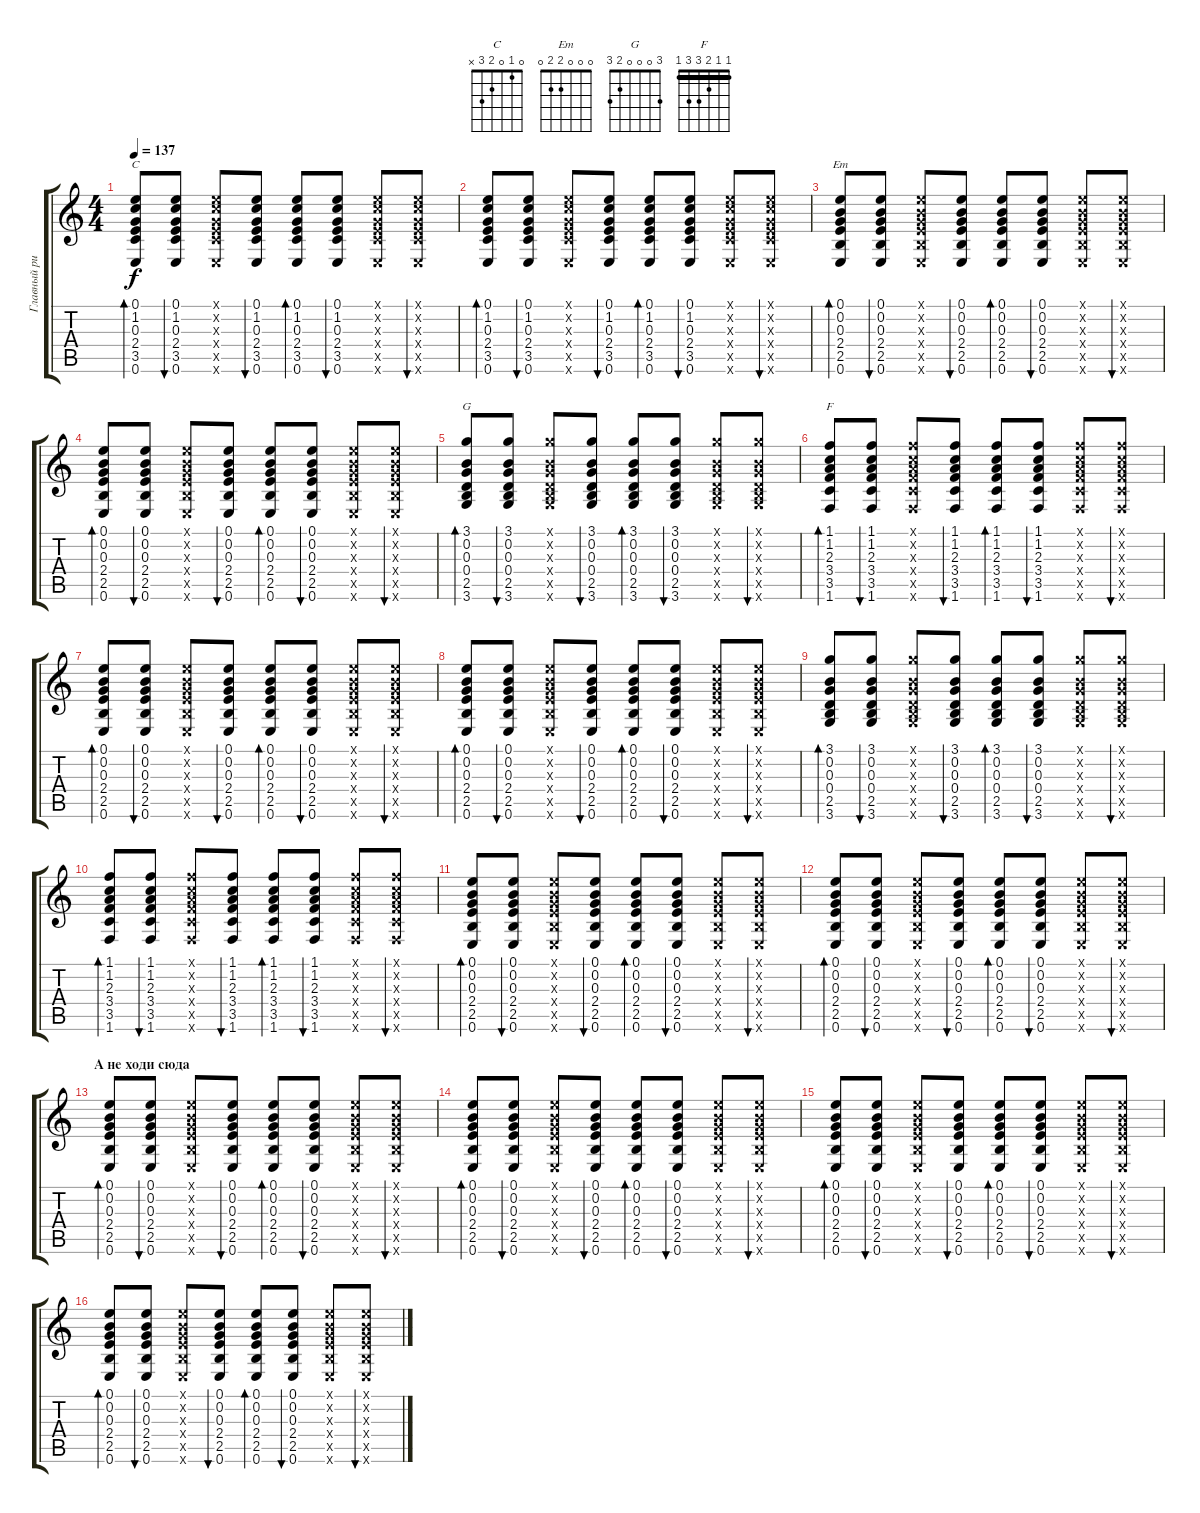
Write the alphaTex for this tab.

\track ("Главный ритм" "Главный ри") {instrument acousticguitarsteel}
\staff {score tabs}
\tuning (E4 B3 G3 D3 A2 E2) {hide}
\chord ("C" 0 1 0 2 3 x)
\chord ("Em" 0 0 0 2 2 0)
\chord ("G" 3 0 0 0 2 3)
\chord ("F" 1 1 2 3 3 1) {barre 1}
\ts (4 4)
\tempo 137
\clef g2
\ks c
(0.1 1.2 0.3 2.4 3.5 0.6).8{bd 60 ch "C" dy f} (0.1 1.2 0.3 2.4 3.5 0.6).8{bu 60} (0.1{x} 1.2{x} 0.3{x} 2.4{x} 3.5{x} 0.6{x}).8 (0.1 1.2 0.3 2.4 3.5 0.6).8{bu 60} (0.1 1.2 0.3 2.4 3.5 0.6).8{bd 60} (0.1 1.2 0.3 2.4 3.5 0.6).8{bu 60} (0.1{x} 1.2{x} 0.3{x} 2.4{x} 3.5{x} 0.6{x}).8 (0.1{x} 1.2{x} 0.3{x} 2.4{x} 3.5{x} 0.6{x}).8{bu 60} |
(0.1 1.2 0.3 2.4 3.5 0.6).8{bd 60} (0.1 1.2 0.3 2.4 3.5 0.6).8{bu 60} (0.1{x} 1.2{x} 0.3{x} 2.4{x} 3.5{x} 0.6{x}).8 (0.1 1.2 0.3 2.4 3.5 0.6).8{bu 60} (0.1 1.2 0.3 2.4 3.5 0.6).8{bd 60} (0.1 1.2 0.3 2.4 3.5 0.6).8{bu 60} (0.1{x} 1.2{x} 0.3{x} 2.4{x} 3.5{x} 0.6{x}).8 (0.1{x} 1.2{x} 0.3{x} 2.4{x} 3.5{x} 0.6{x}).8{bu 60} |
(0.1 0.2 0.3 2.4 2.5 0.6).8{bd 60 ch "Em"} (0.1 0.2 0.3 2.4 2.5 0.6).8{bu 60} (0.1{x} 0.2{x} 0.3{x} 2.4{x} 2.5{x} 0.6{x}).8 (0.1 0.2 0.3 2.4 2.5 0.6).8{bu 60} (0.1 0.2 0.3 2.4 2.5 0.6).8{bd 60} (0.1 0.2 0.3 2.4 2.5 0.6).8{bu 60} (0.1{x} 0.2{x} 0.3{x} 2.4{x} 2.5{x} 0.6{x}).8 (0.1{x} 0.2{x} 0.3{x} 2.4{x} 2.5{x} 0.6{x}).8{bu 60} |
(0.1 0.2 0.3 2.4 2.5 0.6).8{bd 60} (0.1 0.2 0.3 2.4 2.5 0.6).8{bu 60} (0.1{x} 0.2{x} 0.3{x} 2.4{x} 2.5{x} 0.6{x}).8 (0.1 0.2 0.3 2.4 2.5 0.6).8{bu 60} (0.1 0.2 0.3 2.4 2.5 0.6).8{bd 60} (0.1 0.2 0.3 2.4 2.5 0.6).8{bu 60} (0.1{x} 0.2{x} 0.3{x} 2.4{x} 2.5{x} 0.6{x}).8 (0.1{x} 0.2{x} 0.3{x} 2.4{x} 2.5{x} 0.6{x}).8{bu 60} |
(3.1 0.2 0.3 0.4 2.5 3.6).8{bd 60 ch "G"} (3.1 0.2 0.3 0.4 2.5 3.6).8{bu 60} (3.1{x} 0.2{x} 0.3{x} 0.4{x} 2.5{x} 3.6{x}).8 (3.1 0.2 0.3 0.4 2.5 3.6).8{bu 60} (3.1 0.2 0.3 0.4 2.5 3.6).8{bd 60} (3.1 0.2 0.3 0.4 2.5 3.6).8{bu 60} (3.1{x} 0.2{x} 0.3{x} 0.4{x} 2.5{x} 3.6{x}).8 (3.1{x} 0.2{x} 0.3{x} 0.4{x} 2.5{x} 3.6{x}).8{bu 60} |
(1.1 1.2 2.3 3.4 3.5 1.6).8{bd 60 ch "F"} (1.1 1.2 2.3 3.4 3.5 1.6).8{bu 60} (1.1{x} 1.2{x} 2.3{x} 3.4{x} 3.5{x} 1.6{x}).8 (1.1 1.2 2.3 3.4 3.5 1.6).8{bu 60} (1.1 1.2 2.3 3.4 3.5 1.6).8{bd 60} (1.1 1.2 2.3 3.4 3.5 1.6).8{bu 60} (1.1{x} 1.2{x} 2.3{x} 3.4{x} 3.5{x} 1.6{x}).8 (1.1{x} 1.2{x} 2.3{x} 3.4{x} 3.5{x} 1.6{x}).8{bu 60} |
(0.1 0.2 0.3 2.4 2.5 0.6).8{bd 60} (0.1 0.2 0.3 2.4 2.5 0.6).8{bu 60} (0.1{x} 0.2{x} 0.3{x} 2.4{x} 2.5{x} 0.6{x}).8 (0.1 0.2 0.3 2.4 2.5 0.6).8{bu 60} (0.1 0.2 0.3 2.4 2.5 0.6).8{bd 60} (0.1 0.2 0.3 2.4 2.5 0.6).8{bu 60} (0.1{x} 0.2{x} 0.3{x} 2.4{x} 2.5{x} 0.6{x}).8 (0.1{x} 0.2{x} 0.3{x} 2.4{x} 2.5{x} 0.6{x}).8{bu 60} |
(0.1 0.2 0.3 2.4 2.5 0.6).8{bd 60} (0.1 0.2 0.3 2.4 2.5 0.6).8{bu 60} (0.1{x} 0.2{x} 0.3{x} 2.4{x} 2.5{x} 0.6{x}).8 (0.1 0.2 0.3 2.4 2.5 0.6).8{bu 60} (0.1 0.2 0.3 2.4 2.5 0.6).8{bd 60} (0.1 0.2 0.3 2.4 2.5 0.6).8{bu 60} (0.1{x} 0.2{x} 0.3{x} 2.4{x} 2.5{x} 0.6{x}).8 (0.1{x} 0.2{x} 0.3{x} 2.4{x} 2.5{x} 0.6{x}).8{bu 60} |
(3.1 0.2 0.3 0.4 2.5 3.6).8{bd 60} (3.1 0.2 0.3 0.4 2.5 3.6).8{bu 60} (3.1{x} 0.2{x} 0.3{x} 0.4{x} 2.5{x} 3.6{x}).8 (3.1 0.2 0.3 0.4 2.5 3.6).8{bu 60} (3.1 0.2 0.3 0.4 2.5 3.6).8{bd 60} (3.1 0.2 0.3 0.4 2.5 3.6).8{bu 60} (3.1{x} 0.2{x} 0.3{x} 0.4{x} 2.5{x} 3.6{x}).8 (3.1{x} 0.2{x} 0.3{x} 0.4{x} 2.5{x} 3.6{x}).8{bu 60} |
(1.1 1.2 2.3 3.4 3.5 1.6).8{bd 60} (1.1 1.2 2.3 3.4 3.5 1.6).8{bu 60} (1.1{x} 1.2{x} 2.3{x} 3.4{x} 3.5{x} 1.6{x}).8 (1.1 1.2 2.3 3.4 3.5 1.6).8{bu 60} (1.1 1.2 2.3 3.4 3.5 1.6).8{bd 60} (1.1 1.2 2.3 3.4 3.5 1.6).8{bu 60} (1.1{x} 1.2{x} 2.3{x} 3.4{x} 3.5{x} 1.6{x}).8 (1.1{x} 1.2{x} 2.3{x} 3.4{x} 3.5{x} 1.6{x}).8{bu 60} |
(0.1 0.2 0.3 2.4 2.5 0.6).8{bd 60} (0.1 0.2 0.3 2.4 2.5 0.6).8{bu 60} (0.1{x} 0.2{x} 0.3{x} 2.4{x} 2.5{x} 0.6{x}).8 (0.1 0.2 0.3 2.4 2.5 0.6).8{bu 60} (0.1 0.2 0.3 2.4 2.5 0.6).8{bd 60} (0.1 0.2 0.3 2.4 2.5 0.6).8{bu 60} (0.1{x} 0.2{x} 0.3{x} 2.4{x} 2.5{x} 0.6{x}).8 (0.1{x} 0.2{x} 0.3{x} 2.4{x} 2.5{x} 0.6{x}).8{bu 60} |
(0.1 0.2 0.3 2.4 2.5 0.6).8{bd 60} (0.1 0.2 0.3 2.4 2.5 0.6).8{bu 60} (0.1{x} 0.2{x} 0.3{x} 2.4{x} 2.5{x} 0.6{x}).8 (0.1 0.2 0.3 2.4 2.5 0.6).8{bu 60} (0.1 0.2 0.3 2.4 2.5 0.6).8{bd 60} (0.1 0.2 0.3 2.4 2.5 0.6).8{bu 60} (0.1{x} 0.2{x} 0.3{x} 2.4{x} 2.5{x} 0.6{x}).8 (0.1{x} 0.2{x} 0.3{x} 2.4{x} 2.5{x} 0.6{x}).8{bu 60} |
\section ("" "А не ходи сюда")
(0.1 0.2 0.3 2.4 2.5 0.6).8{bd 60} (0.1 0.2 0.3 2.4 2.5 0.6).8{bu 60} (0.1{x} 0.2{x} 0.3{x} 2.4{x} 2.5{x} 0.6{x}).8 (0.1 0.2 0.3 2.4 2.5 0.6).8{bu 60} (0.1 0.2 0.3 2.4 2.5 0.6).8{bd 60} (0.1 0.2 0.3 2.4 2.5 0.6).8{bu 60} (0.1{x} 0.2{x} 0.3{x} 2.4{x} 2.5{x} 0.6{x}).8 (0.1{x} 0.2{x} 0.3{x} 2.4{x} 2.5{x} 0.6{x}).8{bu 60} |
(0.1 0.2 0.3 2.4 2.5 0.6).8{bd 60} (0.1 0.2 0.3 2.4 2.5 0.6).8{bu 60} (0.1{x} 0.2{x} 0.3{x} 2.4{x} 2.5{x} 0.6{x}).8 (0.1 0.2 0.3 2.4 2.5 0.6).8{bu 60} (0.1 0.2 0.3 2.4 2.5 0.6).8{bd 60} (0.1 0.2 0.3 2.4 2.5 0.6).8{bu 60} (0.1{x} 0.2{x} 0.3{x} 2.4{x} 2.5{x} 0.6{x}).8 (0.1{x} 0.2{x} 0.3{x} 2.4{x} 2.5{x} 0.6{x}).8{bu 60} |
(0.1 0.2 0.3 2.4 2.5 0.6).8{bd 60} (0.1 0.2 0.3 2.4 2.5 0.6).8{bu 60} (0.1{x} 0.2{x} 0.3{x} 2.4{x} 2.5{x} 0.6{x}).8 (0.1 0.2 0.3 2.4 2.5 0.6).8{bu 60} (0.1 0.2 0.3 2.4 2.5 0.6).8{bd 60} (0.1 0.2 0.3 2.4 2.5 0.6).8{bu 60} (0.1{x} 0.2{x} 0.3{x} 2.4{x} 2.5{x} 0.6{x}).8 (0.1{x} 0.2{x} 0.3{x} 2.4{x} 2.5{x} 0.6{x}).8{bu 60} |
(0.1 0.2 0.3 2.4 2.5 0.6).8{bd 60} (0.1 0.2 0.3 2.4 2.5 0.6).8{bu 60} (0.1{x} 0.2{x} 0.3{x} 2.4{x} 2.5{x} 0.6{x}).8 (0.1 0.2 0.3 2.4 2.5 0.6).8{bu 60} (0.1 0.2 0.3 2.4 2.5 0.6).8{bd 60} (0.1 0.2 0.3 2.4 2.5 0.6).8{bu 60} (0.1{x} 0.2{x} 0.3{x} 2.4{x} 2.5{x} 0.6{x}).8 (0.1{x} 0.2{x} 0.3{x} 2.4{x} 2.5{x} 0.6{x}).8{bu 60}
